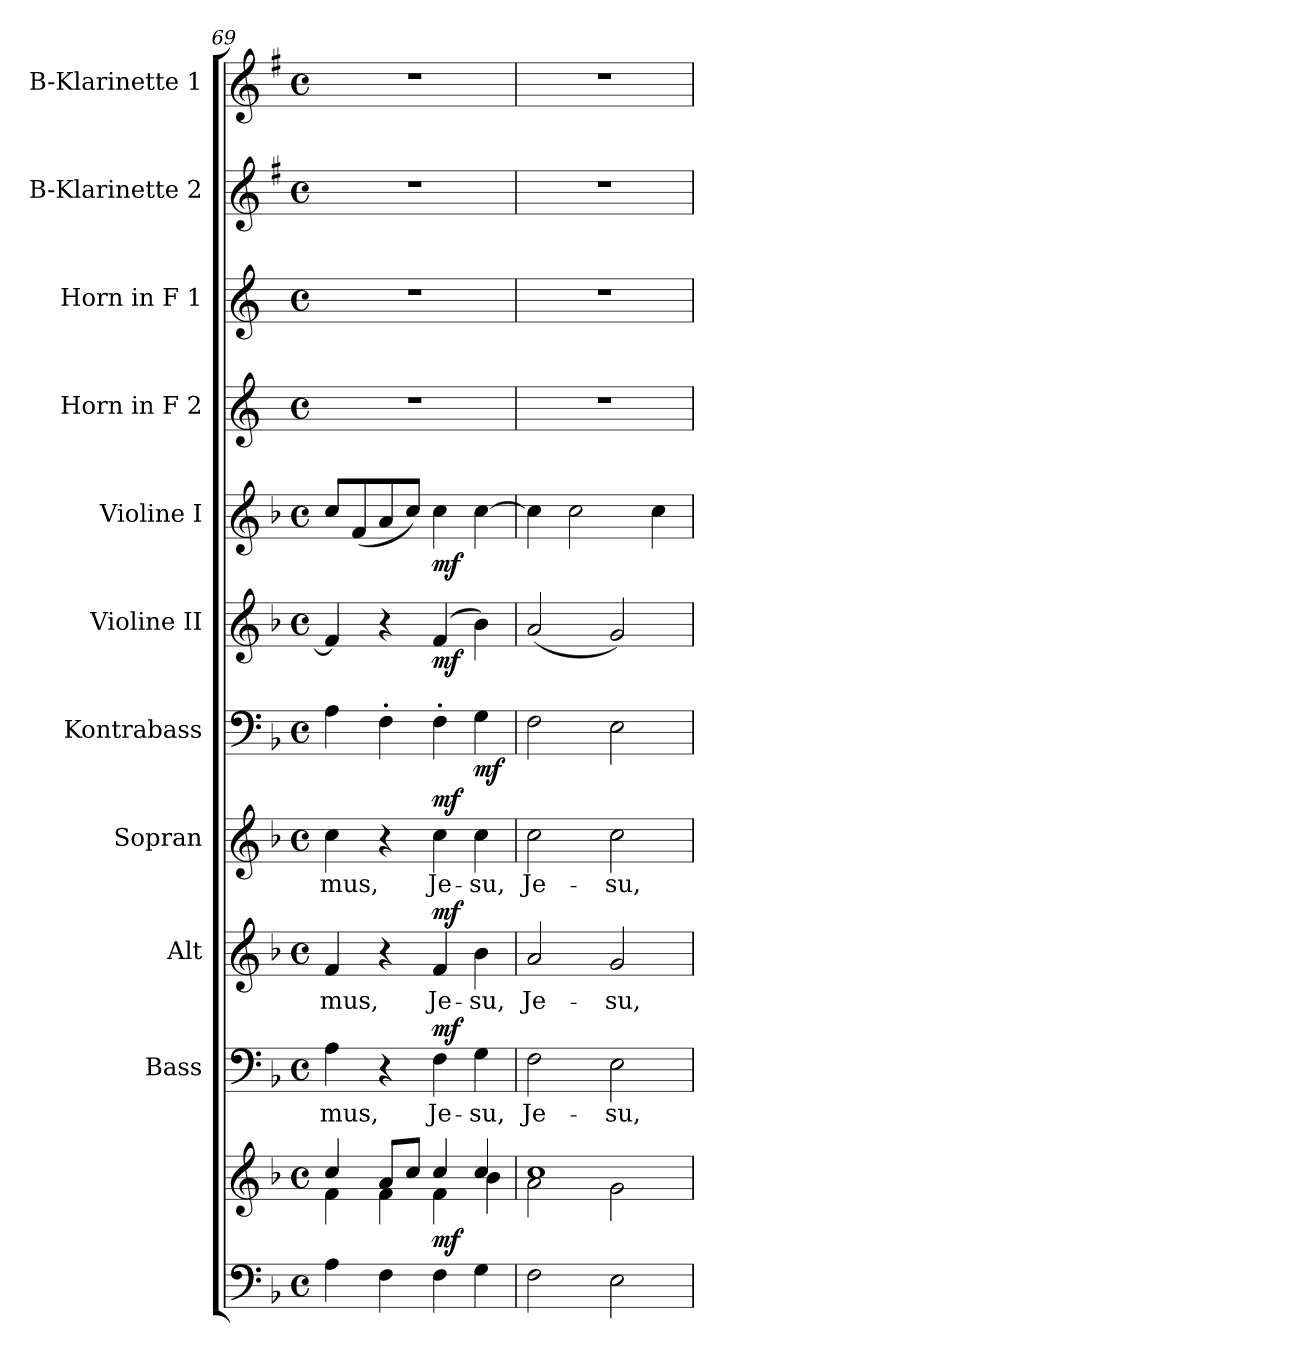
**kern	**kern	**dynam	**kern	**text	**dynam	**kern	**text	**dynam	**kern	**text	**dynam	**kern	**dynam	**kern	**dynam	**kern	**dynam	**kern	**kern	**kern	**kern
*part11	*part11	*part11	*part10	*part10	*part10	*part9	*part9	*part9	*part8	*part8	*part8	*part7	*part7	*part6	*part6	*part5	*part5	*part4	*part3	*part2	*part1
*staff12	*staff11	*staff11/12	*staff10	*staff10	*staff10	*staff9	*staff9	*staff9	*staff8	*staff8	*staff8	*staff7	*staff7	*staff6	*staff6	*staff5	*staff5	*staff4	*staff3	*staff2	*staff1
*	*	*	*I"Bass	*	*	*I"Alt	*	*	*I"Sopran	*	*	*I"Kontrabass	*	*I"Violine II	*	*I"Violine I	*	*I"Horn in F 2	*I"Horn in F 1	*I"B-Klarinette 2	*I"B-Klarinette 1
*	*	*	*I'B.	*	*	*I'A.	*	*	*I'S.	*	*	*I'Kb.	*	*I'Vl. II	*	*I'Vl. I	*	*	*	*I'B Kl. 2	*I'B Kl. 1
*clefF4	*clefG2	*	*clefF4	*	*	*clefG2	*	*	*clefG2	*	*	*clefF4	*	*clefG2	*	*clefG2	*	*clefG2	*clefG2	*clefG2	*clefG2
*	*	*	*	*	*	*	*	*	*	*	*	*ITrd7c12	*	*	*	*	*	*ITrd4c7	*ITrd4c7	*ITrd1c2	*ITrd1c2
*k[b-]	*k[b-]	*	*k[b-]	*	*	*k[b-]	*	*	*k[b-]	*	*	*k[b-]	*	*k[b-]	*	*k[b-]	*	*k[b-]	*k[b-]	*k[b-]	*k[b-]
*F:	*F:	*	*F:	*	*	*F:	*	*	*F:	*	*	*F:	*	*F:	*	*F:	*	*F:	*F:	*F:	*F:
*M4/4	*M4/4	*	*M4/4	*	*	*M4/4	*	*	*M4/4	*	*	*M4/4	*	*M4/4	*	*M4/4	*	*M4/4	*M4/4	*M4/4	*M4/4
*met(c)	*met(c)	*	*met(c)	*	*	*met(c)	*	*	*met(c)	*	*	*met(c)	*	*met(c)	*	*met(c)	*	*met(c)	*met(c)	*met(c)	*met(c)
=69	=69	=69	=69	=69	=69	=69	=69	=69	=69	=69	=69	=69	=69	=69	=69	=69	=69	=69	=69	=69	=69
*	*^	*	*	*	*	*	*	*	*	*	*	*	*	*	*	*	*	*	*	*	*
!	!	!	!	!	!LO:LY:b	!	!	!LO:LY:b	!	!	!LO:LY:b	!	!	!	!	!	!	!	!	!	!	!
4A\	4cc/	4f\	.	4A\	-mus,	.	4f/	-mus,	.	4cc\	-mus,	.	4AA\	.	4f/]	.	8cc/L	.	1r	1r	1r	1r
.	.	.	.	.	.	.	.	.	.	.	.	.	.	.	.	.	(<8f/	.	.	.	.	.
4F\	8a/L	4f\	.	4r	.	.	4r	.	.	4r	.	.	4FF'>\	.	4r	.	8a/	.	.	.	.	.
.	8cc/J	.	.	.	.	.	.	.	.	.	.	.	.	.	.	.	8cc/J)	.	.	.	.	.
!	!	!	!LO:DY:b	!	!LO:LY:b	!LO:DY:a	!	!LO:LY:b	!LO:DY:a	!	!LO:LY:b	!LO:DY:a	!	!	!	!LO:DY:b	!	!LO:DY:b	!	!	!	!
4F\	4cc/	4f\	mf	4F\	Je-	mf	4f/	Je-	mf	4cc\	Je-	mf	4FF'>\	.	(4f/	mf	4cc\	mf	.	.	.	.
!	!	!	!	!	!LO:LY:b	!	!	!LO:LY:b	!	!	!LO:LY:b	!	!	!LO:DY:b	!	!	!	!	!	!	!	!
4G\	4cc/	4b-\	.	4G\	-su,	.	4b-\	-su,	.	4cc\	-su,	.	4GG\	mf	4b-\)	.	[4cc\	.	.	.	.	.
=70	=70	=70	=70	=70	=70	=70	=70	=70	=70	=70	=70	=70	=70	=70	=70	=70	=70	=70	=70	=70	=70	=70
!	!	!	!	!	!LO:LY:b	!	!	!LO:LY:b	!	!	!LO:LY:b	!	!	!	!	!	!	!	!	!	!	!
2F\	1cc	2a\	.	2F\	Je-	.	2a/	Je-	.	2cc\	Je-	.	2FF\	.	(<2a/	.	4cc\]	.	1r	1r	1r	1r
.	.	.	.	.	.	.	.	.	.	.	.	.	.	.	.	.	2cc\	.	.	.	.	.
!	!	!	!	!	!LO:LY:b	!	!	!LO:LY:b	!	!	!LO:LY:b	!	!	!	!	!	!	!	!	!	!	!
2E\	.	2g\	.	2E\	-su,	.	2g/	-su,	.	2cc\	-su,	.	2EE\	.	2g/)	.	.	.	.	.	.	.
.	.	.	.	.	.	.	.	.	.	.	.	.	.	.	.	.	4cc\	.	.	.	.	.
*	*v	*v	*	*	*	*	*	*	*	*	*	*	*	*	*	*	*	*	*	*	*	*
=	=	=	=	=	=	=	=	=	=	=	=	=	=	=	=	=	=	=	=	=	=
*-	*-	*-	*-	*-	*-	*-	*-	*-	*-	*-	*-	*-	*-	*-	*-	*-	*-	*-	*-	*-	*-
